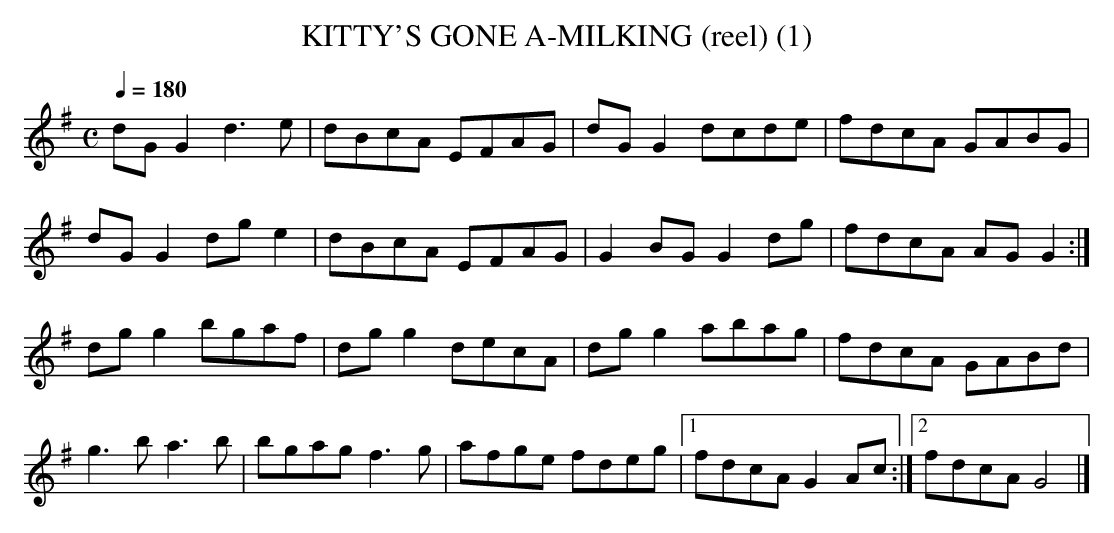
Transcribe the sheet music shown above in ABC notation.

X:1
T:KITTY'S GONE A-MILKING (reel) (1)
M:C
L:1/8
Q:1/4=180
K:G
dGG2 d3e|dBcA EFAG|dGG2 dcde|fdcA GABG|
dGG2 dge2|dBcA EFAG|G2BG G2dg|fdcA AGG2 :|
dgg2 bgaf|dgg2 decA|dgg2 abag|fdcA GABd|
g3b a3b|bgag f3g|afge fdeg|1 fdcA G2Ac :|\
[2 fdcA G4 |]
